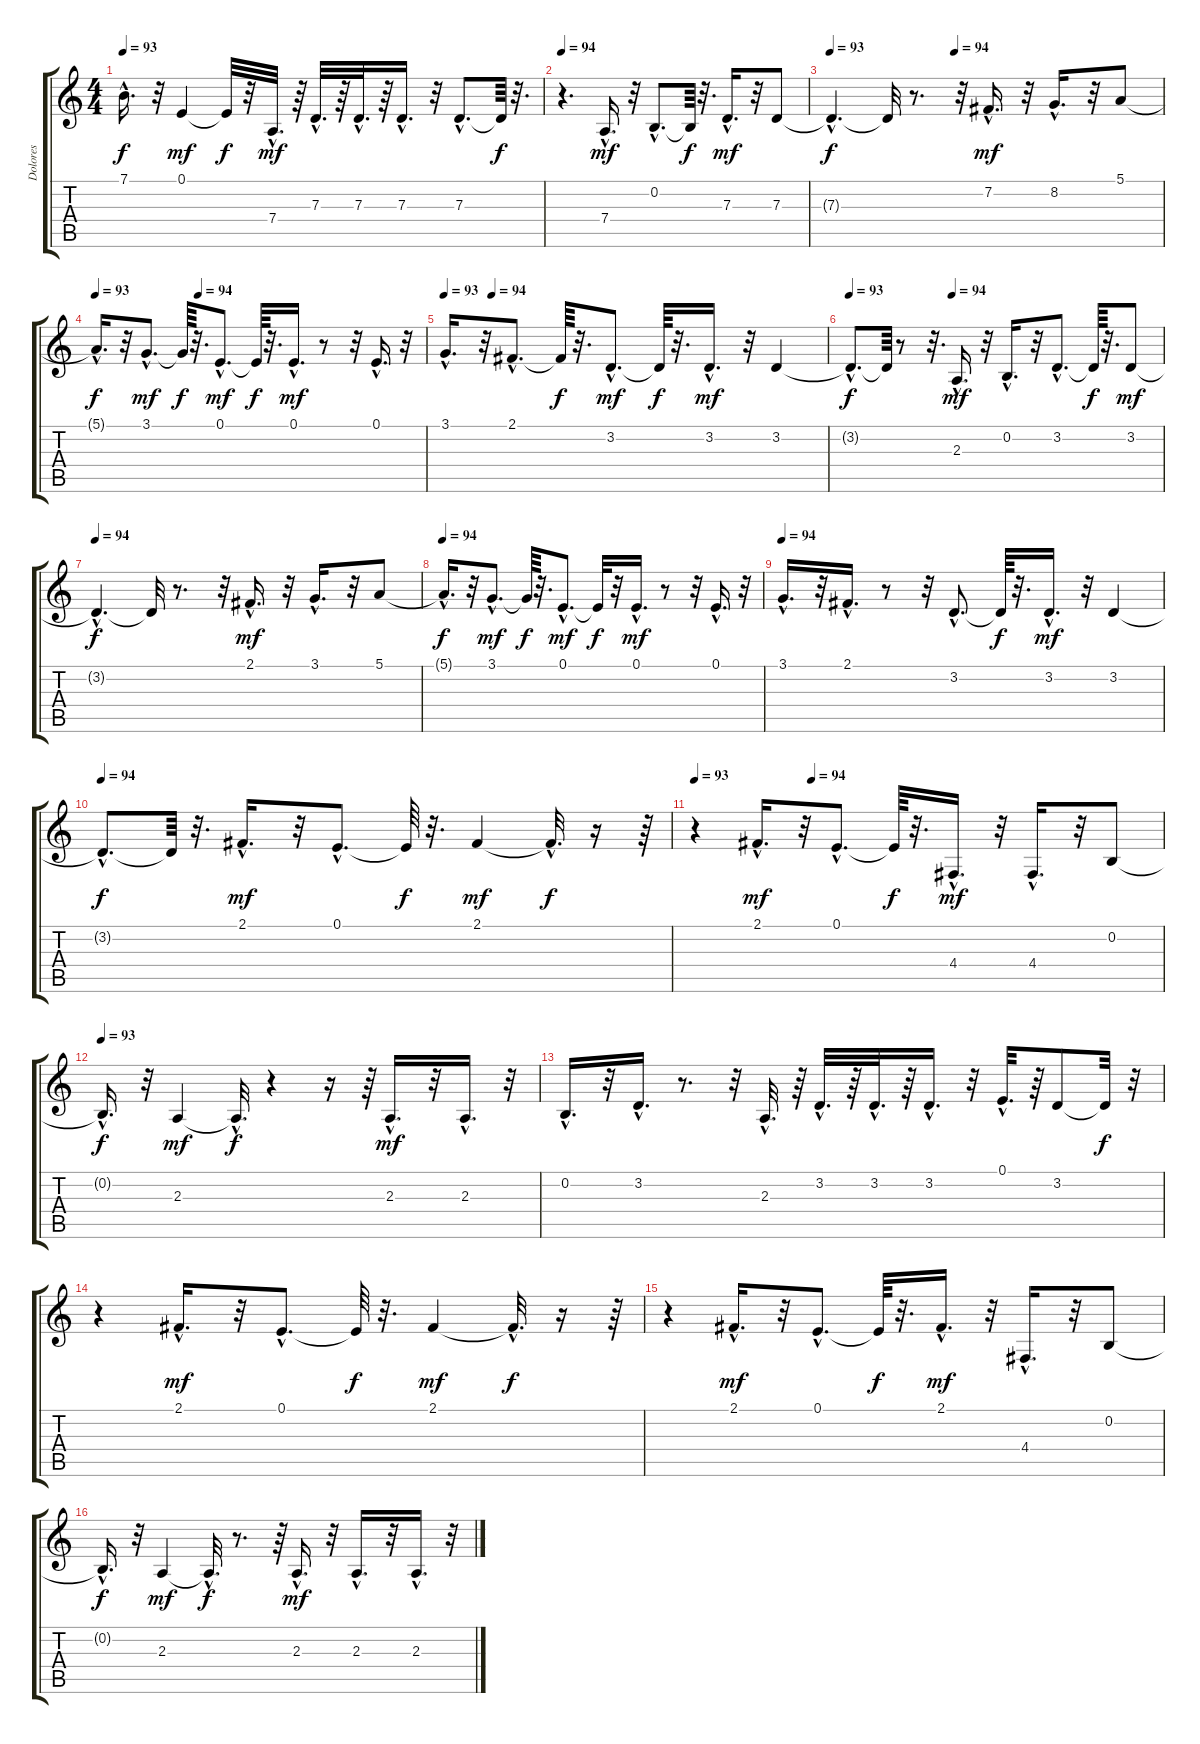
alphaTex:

\track ("Dolores " "Dolores ") {instrument panflute}
\staff {score tabs}
\tuning (E4 B3 G3 D3 A2 E2) {hide}
\ts (4 4)
\tempo 93
\clef g2
\ks c
7.1{hac t}.16{d dy f} r.32 0.1.4{dy mf} 0.1{t}.32{dy f} r.32 7.4{hac}.32{d dy mf} r.64 7.3{hac}.32{d} r.64 7.3{hac}.32{d} r.64 7.3{hac}.16{d} r.32 7.3{hac}.8{d} 7.3{t}.64{dy f} r.32{d} |
\tempo 94
r.4{d} 7.4{hac}.16{d dy mf} r.32 0.2{hac}.8{d} 0.2{t}.64{dy f} r.32{d} 7.3{hac}.16{d dy mf} r.32 7.3.8 |
\tempo 93
\tempo (94 0.375)
7.3{hac t}.4{d dy f} 7.3{t}.32 r.8{d} r.32 7.2{hac}.16{d dy mf} r.32 8.2{hac}.16{d} r.32 5.1.8 |
\tempo 93
\tempo (94 0.3125)
5.1{hac t}.16{d dy f} r.32 3.1{hac}.8{d dy mf} 3.1{t}.64{dy f} r.32{d} 0.1{hac}.8{d dy mf} 0.1{t}.64{dy f} r.32{d} 0.1{hac}.16{d dy mf} r.8 r.32 0.1{hac}.16{d} r.32 |
\tempo 93
\tempo (94 0.125)
3.1{hac}.16{d} r.32 2.1{hac}.8{d} 2.1{t}.64{dy f} r.32{d} 3.2{hac}.8{d dy mf} 3.2{t}.64{dy f} r.32{d} 3.2{hac}.16{d dy mf} r.32 3.2.4 |
\tempo 93
\tempo (94 0.328125)
3.2{hac t}.8{d dy f} 3.2{t}.64 r.8 r.32{d} 2.3{hac}.16{d dy mf} r.32 0.2{hac}.16{d} r.32 3.2{hac}.8{d} 3.2{t}.64{dy f} r.32{d} 3.2.8{dy mf} |
\tempo 94
3.2{hac t}.4{d dy f} 3.2{t}.32 r.8{d} r.32 2.1{hac}.16{d dy mf} r.32 3.1{hac}.16{d} r.32 5.1.8 |
\tempo 94
5.1{hac t}.16{d dy f} r.32 3.1{hac}.8{d dy mf} 3.1{t}.64{dy f} r.32{d} 0.1{hac}.8{d dy mf} 0.1{t}.32{dy f} r.32 0.1{hac}.16{d dy mf} r.8 r.32 0.1{hac}.16{d} r.32 |
\tempo 94
3.1{hac}.16{d} r.32 2.1{hac}.16{d} r.8 r.32 3.2{hac}.8{d} 3.2{t}.64{dy f} r.32{d} 3.2{hac}.16{d dy mf} r.32 3.2.4 |
\tempo 94
3.2{hac t}.8{d dy f} 3.2{t}.64 r.32{d} 2.1{hac}.16{d dy mf} r.32 0.1{hac}.8{d} 0.1{t}.64{dy f} r.32{d} 2.1.4{dy mf} 2.1{hac t}.32{d dy f} r.16 r.64 |
\tempo 93
\tempo (94 0.25)
r.4 2.1{hac}.16{d dy mf} r.32 0.1{hac}.8{d} 0.1{t}.64{dy f} r.32{d} 4.4{hac}.16{d dy mf} r.32 4.4{hac}.16{d} r.32 0.2.8 |
\tempo 93
0.2{hac t}.16{d dy f} r.32 2.3.4{dy mf} 2.3{hac t}.32{d dy f} r.4 r.16 r.64 2.3{hac}.16{d dy mf} r.32 2.3{hac}.16{d} r.32 |
0.2{hac}.16{d} r.32 3.2{hac}.16{d} r.8{d} r.32 2.3{hac}.32{d} r.64 3.2{hac}.32{d} r.64 3.2{hac}.32{d} r.64 3.2{hac}.16{d} r.32 0.1{hac}.32{d} r.64 3.2.8 3.2{t}.32{dy f} r.32 |
r.4 2.1{hac}.16{d dy mf} r.32 0.1{hac}.8{d} 0.1{t}.64{dy f} r.32{d} 2.1.4{dy mf} 2.1{hac t}.32{d dy f} r.16 r.64 |
r.4 2.1{hac}.16{d dy mf} r.32 0.1{hac}.8{d} 0.1{t}.64{dy f} r.32{d} 2.1{hac}.16{d dy mf} r.32 4.4{hac}.16{d} r.32 0.2.8 |
0.2{hac t}.16{d dy f} r.32 2.3.4{dy mf} 2.3{hac t}.32{d dy f} r.8{d} r.64 2.3{hac}.16{d dy mf} r.32 2.3{hac}.16{d} r.32 2.3{hac}.16{d} r.32
